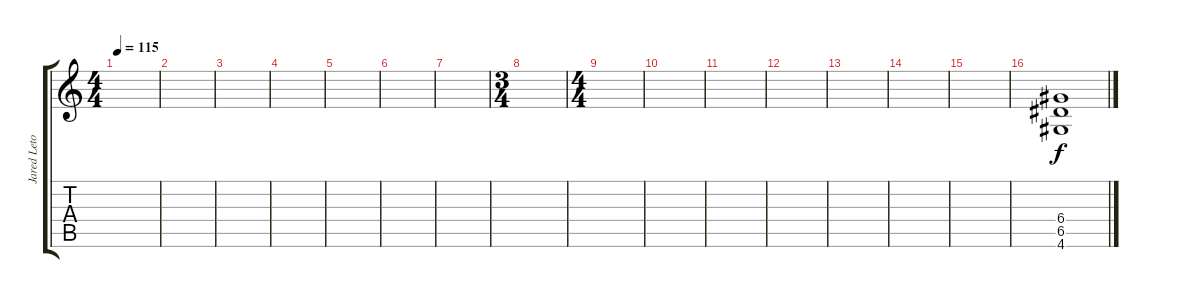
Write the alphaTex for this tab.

\track ("Jared Leto" "Jared Leto") {instrument distortionguitar}
\staff {score tabs}
\tuning (E4 B3 G3 D3 A2 E2) {hide}
\ts (4 4)
\tempo 115
\clef g2
\ks c
|
|
|
|
|
|
|
\ts (3 4)
|
\ts (4 4)
|
|
|
|
|
|
|
(6.4 6.5 4.6).1
